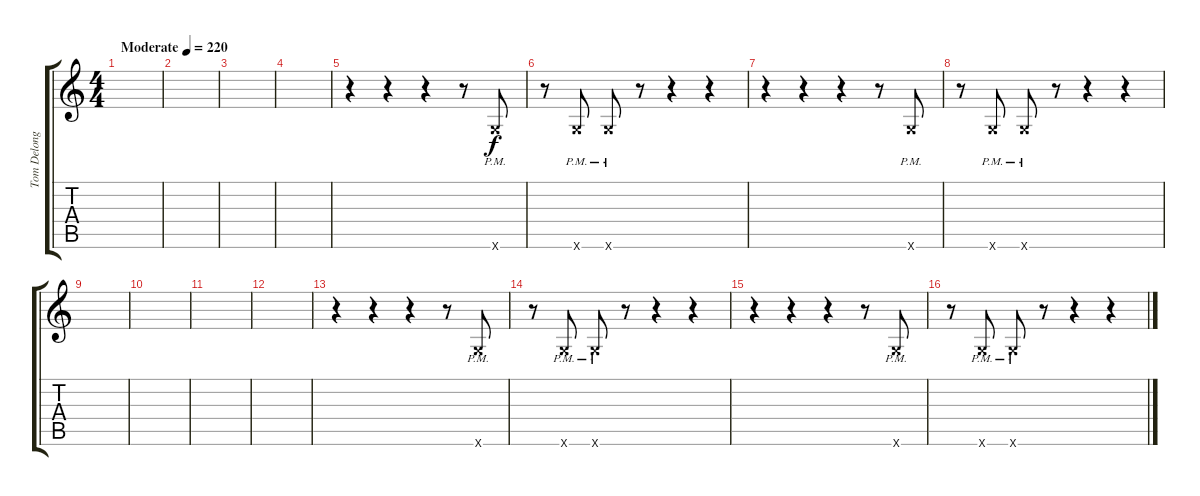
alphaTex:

\track ("Tom Delonge" "Tom Delong") {instrument distortionguitar}
\staff {score tabs}
\tuning (E4 B3 G3 D3 A2 E2) {hide}
\ts (4 4)
\tempo (220 "Moderate")
\clef g2
\ks c
|
|
|
|
r.4 r.4 r.4 r.8 3.6{pm x}.8 |
r.8 3.6{pm x}.8 3.6{pm x}.8 r.8 r.4 r.4 |
r.4 r.4 r.4 r.8 3.6{pm x}.8 |
r.8 3.6{pm x}.8 3.6{pm x}.8 r.8 r.4 r.4 |
|
|
|
|
r.4 r.4 r.4 r.8 3.6{pm x}.8 |
r.8 3.6{pm x}.8 3.6{pm x}.8 r.8 r.4 r.4 |
r.4 r.4 r.4 r.8 3.6{pm x}.8 |
r.8 3.6{pm x}.8 3.6{pm x}.8 r.8 r.4 r.4
